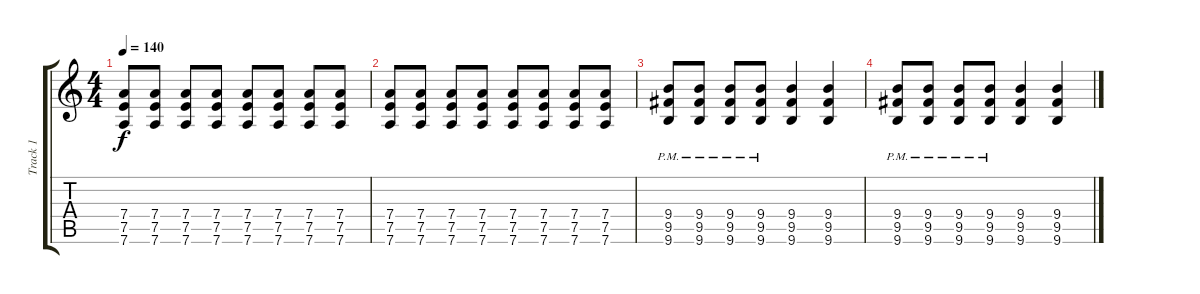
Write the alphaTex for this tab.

\track ("Track 1" "Track 1") {instrument distortionguitar}
\staff {score tabs}
\tuning (E4 B3 G3 D3 A2 D2) {hide}
\ts (4 4)
\tempo 140
\clef g2
\ks c
(7.4 7.5 7.6).8{dy f} (7.4 7.5 7.6).8 (7.4 7.5 7.6).8 (7.4 7.5 7.6).8 (7.4 7.5 7.6).8 (7.4 7.5 7.6).8 (7.4 7.5 7.6).8 (7.4 7.5 7.6).8 |
(7.4 7.5 7.6).8 (7.4 7.5 7.6).8 (7.4 7.5 7.6).8 (7.4 7.5 7.6).8 (7.4 7.5 7.6).8 (7.4 7.5 7.6).8 (7.4 7.5 7.6).8 (7.4 7.5 7.6).8 |
(9.4{pm} 9.5{pm} 9.6{pm}).8 (9.4{pm} 9.5{pm} 9.6{pm}).8 (9.4{pm} 9.5{pm} 9.6{pm}).8 (9.4{pm} 9.5{pm} 9.6{pm}).8 (9.4 9.5 9.6).4 (9.4 9.5 9.6).4 |
(9.4{pm} 9.5{pm} 9.6{pm}).8 (9.4{pm} 9.5{pm} 9.6{pm}).8 (9.4{pm} 9.5{pm} 9.6{pm}).8 (9.4{pm} 9.5{pm} 9.6{pm}).8 (9.4 9.5 9.6).4 (9.4 9.5 9.6).4
